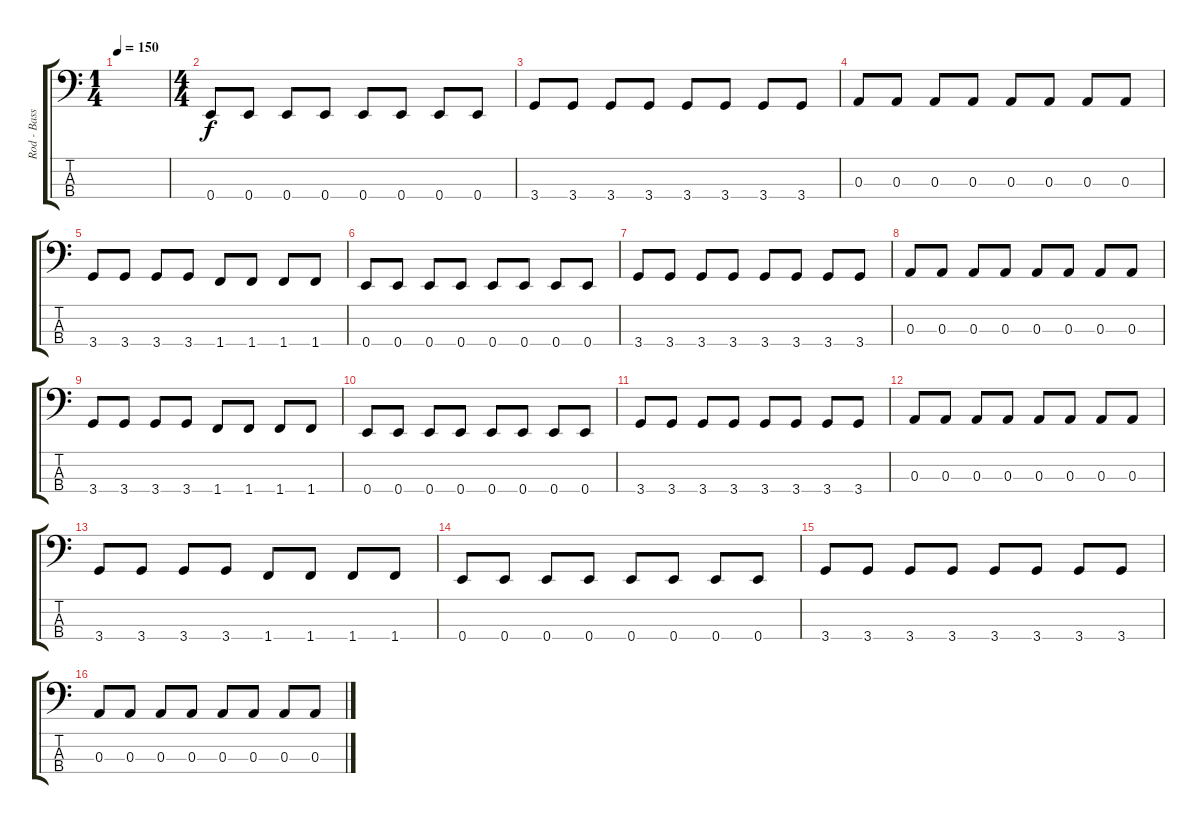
\track ("Rod - Bass" "Rod - Bass") {instrument slapbass1}
\staff {score tabs}
\tuning (G2 D2 A1 E1) {hide}
\ts (1 4)
\tempo 150
\clef f4
\ks c
|
\ts (4 4)
0.4.8 0.4.8 0.4.8 0.4.8 0.4.8 0.4.8 0.4.8 0.4.8 |
3.4.8 3.4.8 3.4.8 3.4.8 3.4.8 3.4.8 3.4.8 3.4.8 |
0.3.8 0.3.8 0.3.8 0.3.8 0.3.8 0.3.8 0.3.8 0.3.8 |
3.4.8 3.4.8 3.4.8 3.4.8 1.4.8 1.4.8 1.4.8 1.4.8 |
0.4.8 0.4.8 0.4.8 0.4.8 0.4.8 0.4.8 0.4.8 0.4.8 |
3.4.8 3.4.8 3.4.8 3.4.8 3.4.8 3.4.8 3.4.8 3.4.8 |
0.3.8 0.3.8 0.3.8 0.3.8 0.3.8 0.3.8 0.3.8 0.3.8 |
3.4.8 3.4.8 3.4.8 3.4.8 1.4.8 1.4.8 1.4.8 1.4.8 |
0.4.8 0.4.8 0.4.8 0.4.8 0.4.8 0.4.8 0.4.8 0.4.8 |
3.4.8 3.4.8 3.4.8 3.4.8 3.4.8 3.4.8 3.4.8 3.4.8 |
0.3.8 0.3.8 0.3.8 0.3.8 0.3.8 0.3.8 0.3.8 0.3.8 |
3.4.8 3.4.8 3.4.8 3.4.8 1.4.8 1.4.8 1.4.8 1.4.8 |
0.4.8 0.4.8 0.4.8 0.4.8 0.4.8 0.4.8 0.4.8 0.4.8 |
3.4.8 3.4.8 3.4.8 3.4.8 3.4.8 3.4.8 3.4.8 3.4.8 |
0.3.8 0.3.8 0.3.8 0.3.8 0.3.8 0.3.8 0.3.8 0.3.8
